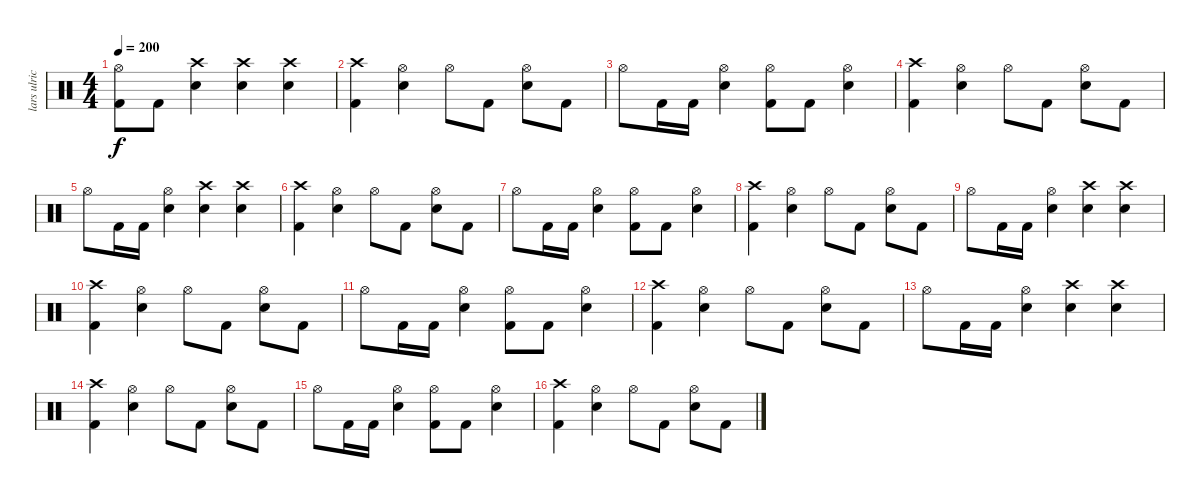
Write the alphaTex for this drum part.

\track ("lars ulrich" "lars ulric") {instrument percussion}
\staff {score}
\articulation defaults
\ts (4 4)
\tempo 200
\clef neutral
\ks c
("Hi-Hat (open)" "Kick (hit) 2").8{dy f} "Kick (hit) 2".8 ("Crash high (hit)" "Electric Snare (hit)").4 ("Crash high (hit)" "Electric Snare (hit)").4 ("Crash high (hit)" "Electric Snare (hit)").4 |
("Crash high (hit)" "Kick (hit) 2").4 ("Hi-Hat (open)" "Electric Snare (hit)").4 "Hi-Hat (open)".8 "Kick (hit) 2".8 ("Hi-Hat (open)" "Electric Snare (hit)").8 "Kick (hit) 2".8 |
"Hi-Hat (open)".8 "Kick (hit) 2".16 "Kick (hit) 2".16 ("Hi-Hat (open)" "Electric Snare (hit)").4 ("Hi-Hat (open)" "Kick (hit) 2").8 "Kick (hit) 2".8 ("Hi-Hat (open)" "Electric Snare (hit)").4 |
("Crash high (hit)" "Kick (hit) 2").4 ("Hi-Hat (open)" "Electric Snare (hit)").4 "Hi-Hat (open)".8 "Kick (hit) 2".8 ("Hi-Hat (open)" "Electric Snare (hit)").8 "Kick (hit) 2".8 |
"Hi-Hat (open)".8 "Kick (hit) 2".16 "Kick (hit) 2".16 ("Hi-Hat (open)" "Electric Snare (hit)").4 ("Crash high (hit)" "Electric Snare (hit)").4 ("Crash high (hit)" "Electric Snare (hit)").4 |
("Crash high (hit)" "Kick (hit) 2").4 ("Hi-Hat (open)" "Electric Snare (hit)").4 "Hi-Hat (open)".8 "Kick (hit) 2".8 ("Hi-Hat (open)" "Electric Snare (hit)").8 "Kick (hit) 2".8 |
"Hi-Hat (open)".8 "Kick (hit) 2".16 "Kick (hit) 2".16 ("Hi-Hat (open)" "Electric Snare (hit)").4 ("Hi-Hat (open)" "Kick (hit) 2").8 "Kick (hit) 2".8 ("Hi-Hat (open)" "Electric Snare (hit)").4 |
("Crash high (hit)" "Kick (hit) 2").4 ("Hi-Hat (open)" "Electric Snare (hit)").4 "Hi-Hat (open)".8 "Kick (hit) 2".8 ("Hi-Hat (open)" "Electric Snare (hit)").8 "Kick (hit) 2".8 |
"Hi-Hat (open)".8 "Kick (hit) 2".16 "Kick (hit) 2".16 ("Hi-Hat (open)" "Electric Snare (hit)").4 ("Crash high (hit)" "Electric Snare (hit)").4 ("Crash high (hit)" "Electric Snare (hit)").4 |
("Crash high (hit)" "Kick (hit) 2").4 ("Hi-Hat (open)" "Electric Snare (hit)").4 "Hi-Hat (open)".8 "Kick (hit) 2".8 ("Hi-Hat (open)" "Electric Snare (hit)").8 "Kick (hit) 2".8 |
"Hi-Hat (open)".8 "Kick (hit) 2".16 "Kick (hit) 2".16 ("Hi-Hat (open)" "Electric Snare (hit)").4 ("Hi-Hat (open)" "Kick (hit) 2").8 "Kick (hit) 2".8 ("Hi-Hat (open)" "Electric Snare (hit)").4 |
("Crash high (hit)" "Kick (hit) 2").4 ("Hi-Hat (open)" "Electric Snare (hit)").4 "Hi-Hat (open)".8 "Kick (hit) 2".8 ("Hi-Hat (open)" "Electric Snare (hit)").8 "Kick (hit) 2".8 |
"Hi-Hat (open)".8 "Kick (hit) 2".16 "Kick (hit) 2".16 ("Hi-Hat (open)" "Electric Snare (hit)").4 ("Crash high (hit)" "Electric Snare (hit)").4 ("Crash high (hit)" "Electric Snare (hit)").4 |
("Crash high (hit)" "Kick (hit) 2").4 ("Hi-Hat (open)" "Electric Snare (hit)").4 "Hi-Hat (open)".8 "Kick (hit) 2".8 ("Hi-Hat (open)" "Electric Snare (hit)").8 "Kick (hit) 2".8 |
"Hi-Hat (open)".8 "Kick (hit) 2".16 "Kick (hit) 2".16 ("Hi-Hat (open)" "Electric Snare (hit)").4 ("Hi-Hat (open)" "Kick (hit) 2").8 "Kick (hit) 2".8 ("Hi-Hat (open)" "Electric Snare (hit)").4 |
("Crash high (hit)" "Kick (hit) 2").4 ("Hi-Hat (open)" "Electric Snare (hit)").4 "Hi-Hat (open)".8 "Kick (hit) 2".8 ("Hi-Hat (open)" "Electric Snare (hit)").8 "Kick (hit) 2".8
